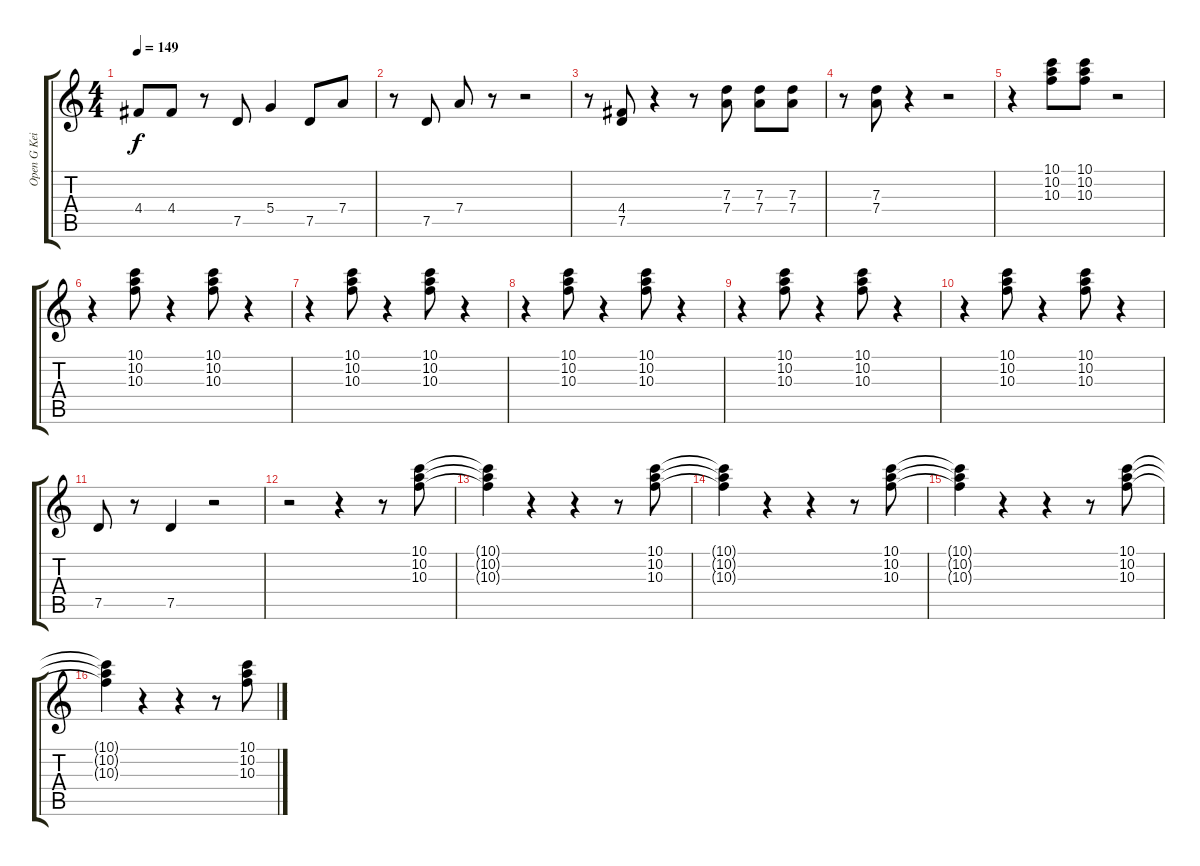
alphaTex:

\track ("Open G Keith" "Open G Kei") {instrument overdrivenguitar}
\staff {score tabs}
\tuning (D4 B3 G3 D3 G2 D2) {hide}
\ts (4 4)
\tempo 149
\clef g2
\ks c
4.4.8{dy f} 4.4.8 r.8 7.5.8 5.4.4 7.5.8 7.4.8 |
r.8 7.5.8 7.4.8 r.8 r.2 |
r.8 (4.4 7.5).8 r.4 r.8 (7.3 7.4).8 (7.3 7.4).8 (7.3 7.4).8 |
r.8 (7.3 7.4).8 r.4 r.2 |
r.4 (10.1 10.2 10.3).8 (10.1 10.2 10.3).8 r.2 |
r.4 (10.1 10.2 10.3).8 r.4 (10.1 10.2 10.3).8 r.4 |
r.4 (10.1 10.2 10.3).8 r.4 (10.1 10.2 10.3).8 r.4 |
r.4 (10.1 10.2 10.3).8 r.4 (10.1 10.2 10.3).8 r.4 |
r.4 (10.1 10.2 10.3).8 r.4 (10.1 10.2 10.3).8 r.4 |
r.4 (10.1 10.2 10.3).8 r.4 (10.1 10.2 10.3).8 r.4 |
7.5.8 r.8 7.5.4 r.2 |
r.2 r.4 r.8 (10.1 10.2 10.3).8 |
(10.1{t} 10.2{t} 10.3{t}).4 r.4 r.4 r.8 (10.1 10.2 10.3).8 |
(10.1{t} 10.2{t} 10.3{t}).4 r.4 r.4 r.8 (10.1 10.2 10.3).8 |
(10.1{t} 10.2{t} 10.3{t}).4 r.4 r.4 r.8 (10.1 10.2 10.3).8 |
(10.1{t} 10.2{t} 10.3{t}).4 r.4 r.4 r.8 (10.1 10.2 10.3).8
